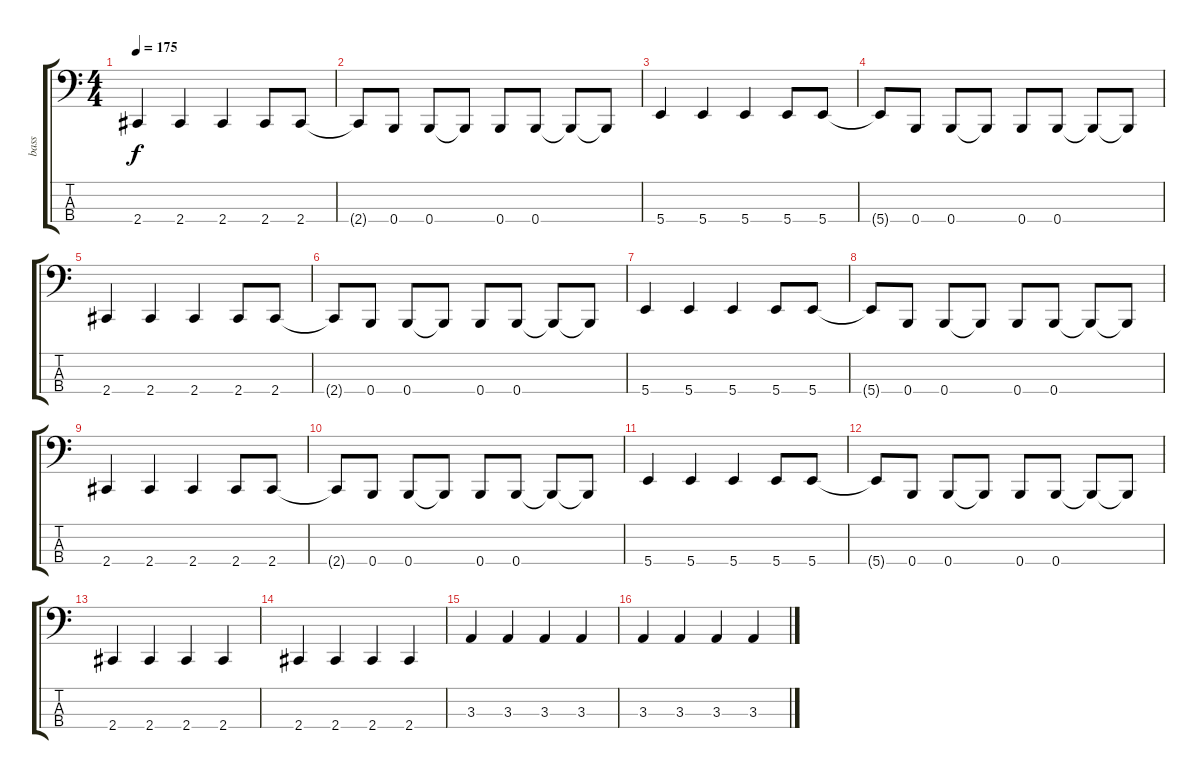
\track ("bass" "bass") {instrument electricbasspick}
\staff {score tabs}
\tuning (E2 B1 Gb1 B0) {hide}
\ts (4 4)
\tempo 175
\clef f4
\ks c
2.4.4{dy f} 2.4.4 2.4.4 2.4.8 2.4.8 |
2.4{t}.8 0.4.8 0.4.8 0.4{t}.8 0.4.8 0.4.8 0.4{t}.8 0.4{t}.8 |
5.4.4 5.4.4 5.4.4 5.4.8 5.4.8 |
5.4{t}.8 0.4.8 0.4.8 0.4{t}.8 0.4.8 0.4.8 0.4{t}.8 0.4{t}.8 |
2.4.4 2.4.4 2.4.4 2.4.8 2.4.8 |
2.4{t}.8 0.4.8 0.4.8 0.4{t}.8 0.4.8 0.4.8 0.4{t}.8 0.4{t}.8 |
5.4.4 5.4.4 5.4.4 5.4.8 5.4.8 |
5.4{t}.8 0.4.8 0.4.8 0.4{t}.8 0.4.8 0.4.8 0.4{t}.8 0.4{t}.8 |
2.4.4 2.4.4 2.4.4 2.4.8 2.4.8 |
2.4{t}.8 0.4.8 0.4.8 0.4{t}.8 0.4.8 0.4.8 0.4{t}.8 0.4{t}.8 |
5.4.4 5.4.4 5.4.4 5.4.8 5.4.8 |
5.4{t}.8 0.4.8 0.4.8 0.4{t}.8 0.4.8 0.4.8 0.4{t}.8 0.4{t}.8 |
2.4.4 2.4.4 2.4.4 2.4.4 |
2.4.4 2.4.4 2.4.4 2.4.4 |
3.3.4 3.3.4 3.3.4 3.3.4 |
3.3.4 3.3.4 3.3.4 3.3.4
